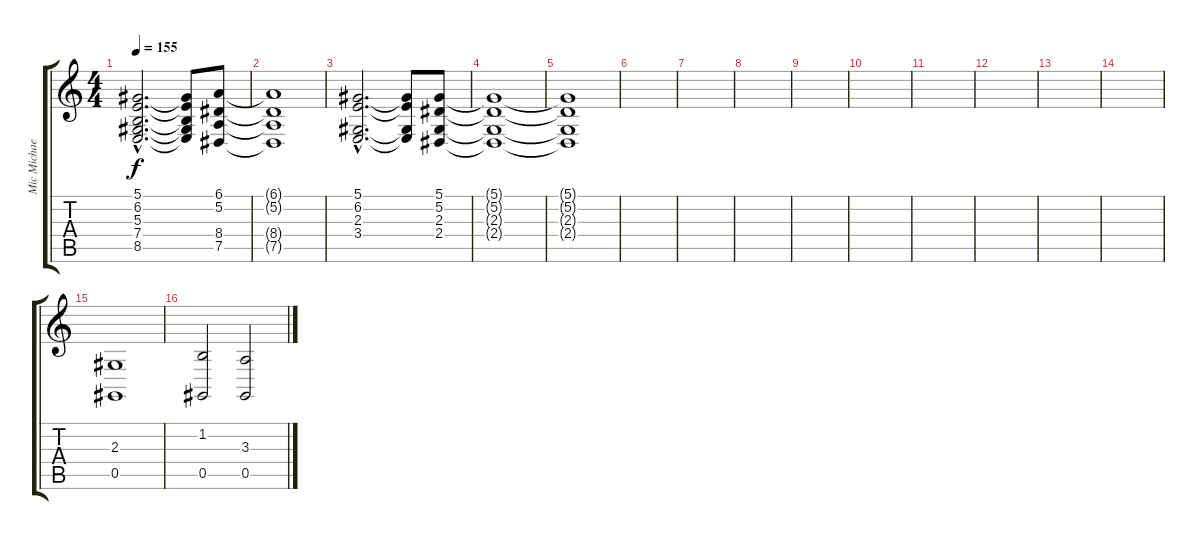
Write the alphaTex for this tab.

\track ("Mic Michaeli" "Mic Michae") {instrument synthstrings1}
\staff {score tabs}
\tuning (Eb4 Bb3 Gb3 Db3 Ab2 Eb2) {hide}
\ts (4 4)
\tempo 155
\clef g2
\ks c
(5.1{hac} 6.2{hac} 5.3{hac} 7.4{hac} 8.5{hac}).2{d dy f} (5.1{t} 6.2{t} 5.3{t} 7.4{t} 8.5{t}).8 (6.1 5.2 8.4 7.5).8 |
(6.1{t} 5.2{t} 8.4{t} 7.5{t}).1 |
(5.1{hac} 6.2{hac} 2.3{hac} 3.4{hac}).2{d} (5.1{t} 6.2{t} 2.3{t} 3.4{t}).8 (5.1 5.2 2.3 2.4).8 |
(5.1{t} 5.2{t} 2.3{t} 2.4{t}).1 |
(5.1{t} 5.2{t} 2.3{t} 2.4{t}).1 |
|
|
|
|
|
|
|
|
|
(2.3 0.5).1 |
(1.2 0.5).2 (3.3 0.5).2
